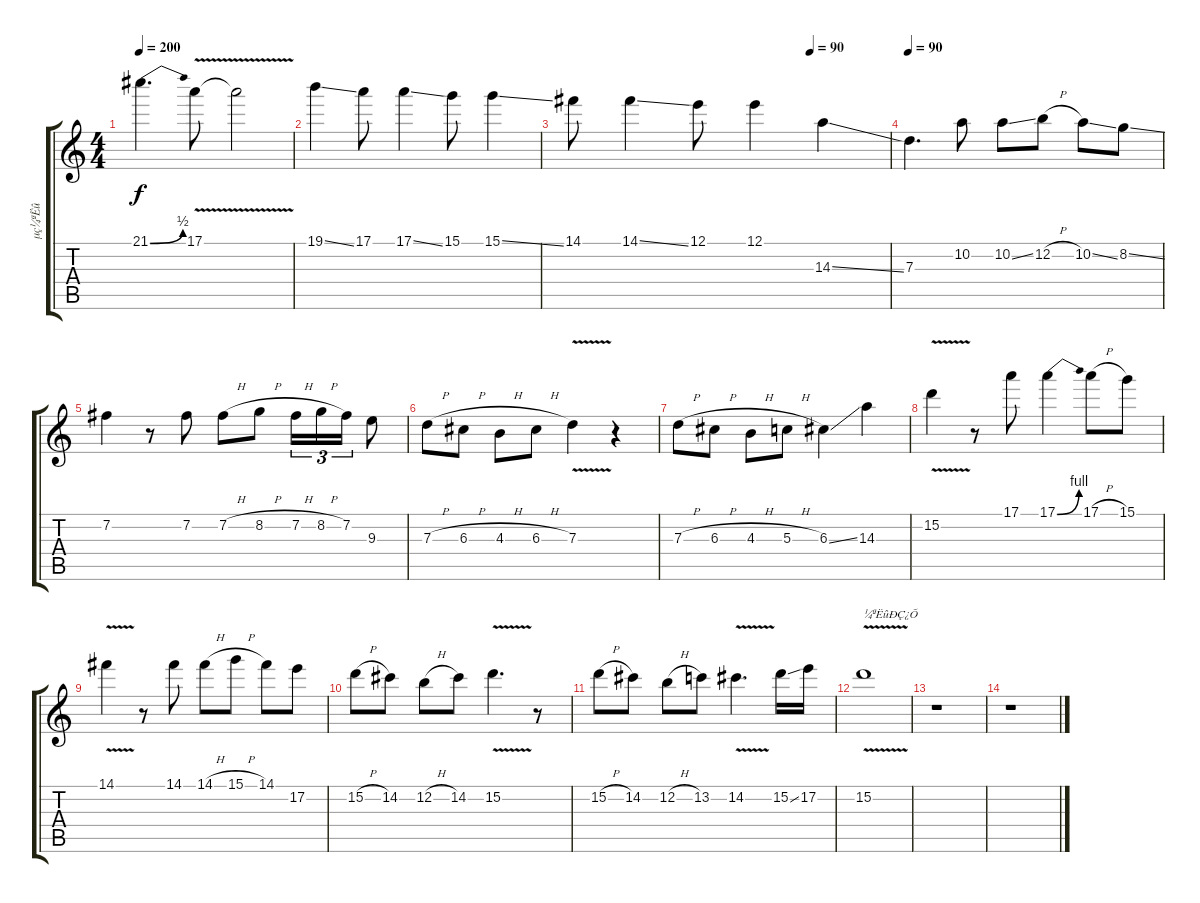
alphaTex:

\track ("µç¼ªËû" "µç¼ªËû") {instrument distortionguitar}
\staff {score tabs}
\tuning (E4 B3 G3 D3 A2 E2) {hide}
\ts (4 4)
\tempo 200
\clef g2
\ks c
21.1{be (bend 0 0 60 2)}.4{d dy f} 17.1{v}.8 17.1{v t}.2 |
19.1{ss}.4 17.1.8 17.1{ss}.4 15.1.8 15.1{ss}.4 |
\tempo (90 0.75)
14.1.8 14.1{ss}.4 12.1.8 12.1.4 14.3{ss}.4 |
\tempo 90
7.3.4{d} 10.2.8 10.2{ss}.8 12.2{h}.8 10.2{ss}.8 8.2{ss}.8 |
7.2.4 r.8 7.2.8 7.2{h}.8 8.2{h}.8 7.2{h}.16{tu (3 2)} 8.2{h}.16{tu (3 2)} 7.2.16{tu (3 2)} 9.3.8 |
7.3{h}.8 6.3{h}.8 4.3{h}.8 6.3{h}.8 7.3{v}.4 r.4 |
7.3{h}.8 6.3{h}.8 4.3{h}.8 5.3{h}.8 6.3{ss}.4 14.3.4 |
15.2{v}.4 r.8 17.1.8 17.1{be (bend 0 0 60 4)}.4 17.1{h}.8 15.1.8 |
14.1{v}.4 r.8 14.1.8 14.1{h}.8 15.1{h}.8 14.1.8 17.2.8 |
15.2{h}.8 14.2.8 12.2{h}.8 14.2.8 15.2{v}.4{d} r.8 |
15.2{h}.8 14.2.8 12.2{h}.8 13.2.8 14.2{v}.4{d} 15.2{ss}.16 17.2.16 |
15.2{v}.1{txt "¼ªËûÐÇ¿Õ"} |
r.1 |
r.1
